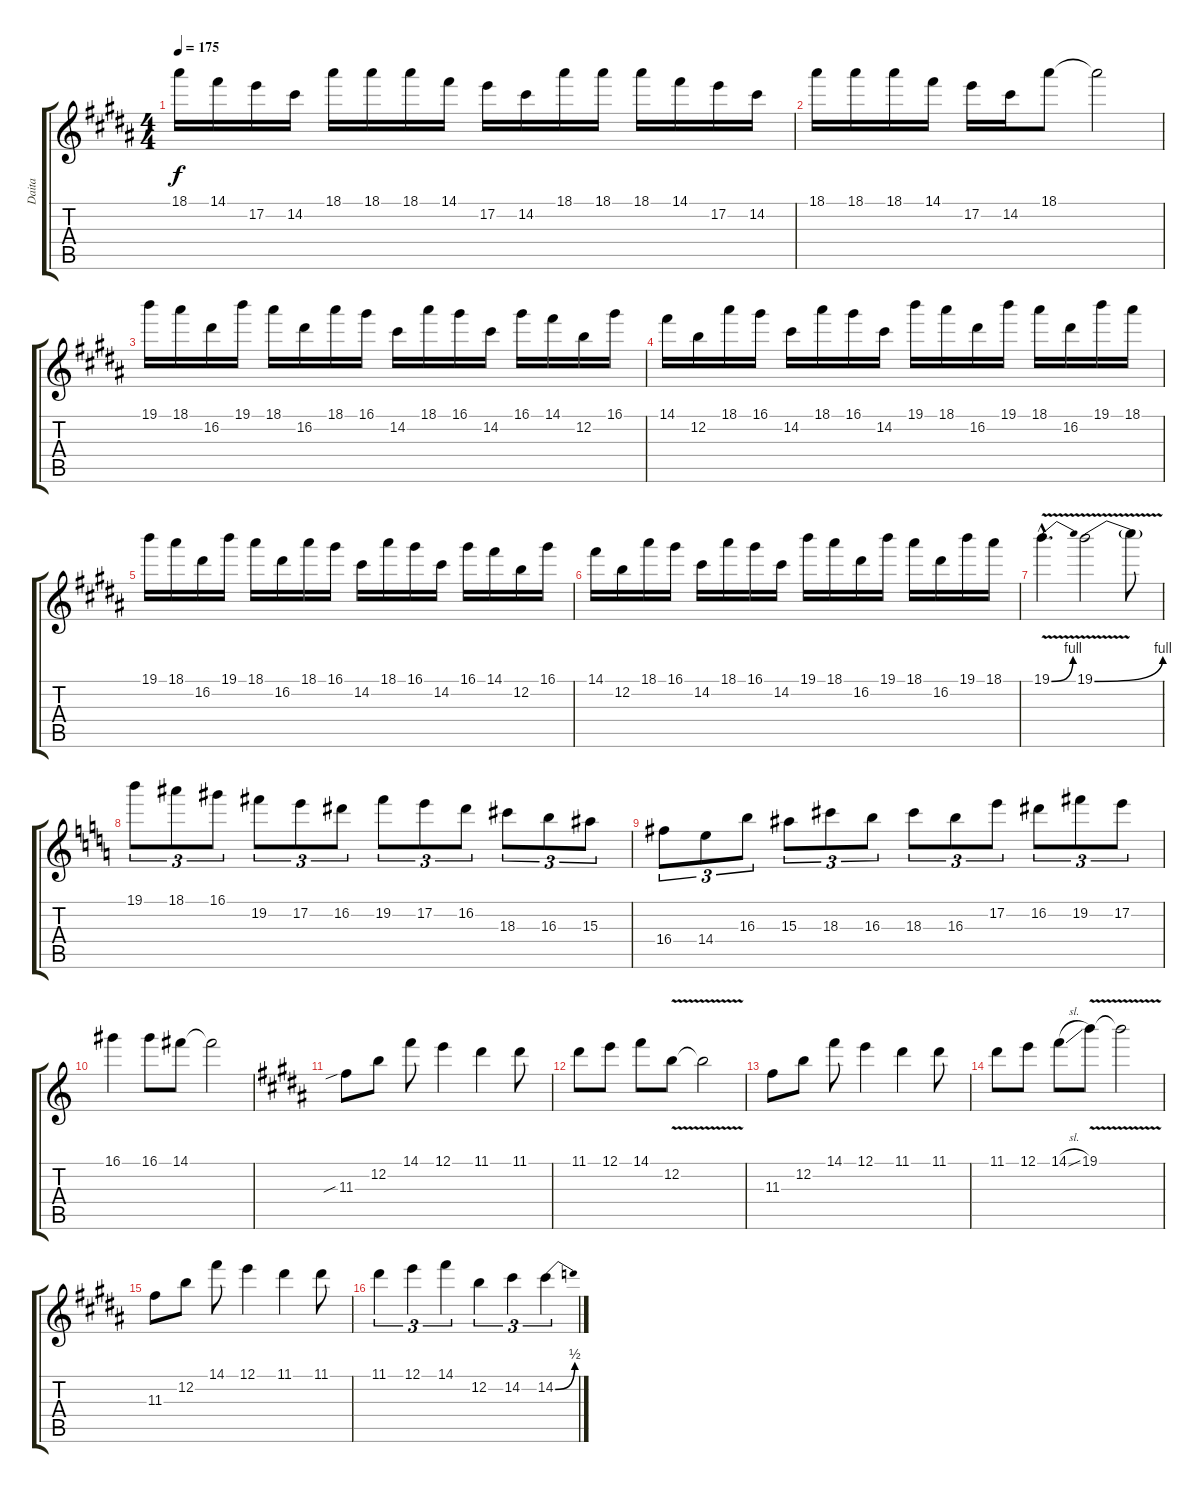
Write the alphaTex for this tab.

\track ("Daita" "Daita") {instrument distortionguitar}
\staff {score tabs}
\tuning (E4 B3 G3 D3 A2 E2) {hide}
\ts (4 4)
\tempo 175
\clef g2
\ks b
18.1.16{dy f} 14.1.16 17.2.16 14.2.16 18.1.16 18.1.16 18.1.16 14.1.16 17.2.16 14.2.16 18.1.16 18.1.16 18.1.16 14.1.16 17.2.16 14.2.16 |
18.1.16 18.1.16 18.1.16 14.1.16 17.2.16 14.2.16 18.1.8 18.1{t}.2 |
19.1.16 18.1.16 16.2.16 19.1.16 18.1.16 16.2.16 18.1.16 16.1.16 14.2.16 18.1.16 16.1.16 14.2.16 16.1.16 14.1.16 12.2.16 16.1.16 |
14.1.16 12.2.16 18.1.16 16.1.16 14.2.16 18.1.16 16.1.16 14.2.16 19.1.16 18.1.16 16.2.16 19.1.16 18.1.16 16.2.16 19.1.16 18.1.16 |
19.1.16 18.1.16 16.2.16 19.1.16 18.1.16 16.2.16 18.1.16 16.1.16 14.2.16 18.1.16 16.1.16 14.2.16 16.1.16 14.1.16 12.2.16 16.1.16 |
14.1.16 12.2.16 18.1.16 16.1.16 14.2.16 18.1.16 16.1.16 14.2.16 19.1.16 18.1.16 16.2.16 19.1.16 18.1.16 16.2.16 19.1.16 18.1.16 |
19.1{be (bend 0 0 60 4) v hac}.4{d} 19.1{be (bend 0 0 60 4) v}.2 19.1{t}.8 |
\ks c
19.1.8{tu (3 2)} 18.1.8{tu (3 2)} 16.1.8{tu (3 2)} 19.2.8{tu (3 2)} 17.2.8{tu (3 2)} 16.2.8{tu (3 2)} 19.2.8{tu (3 2)} 17.2.8{tu (3 2)} 16.2.8{tu (3 2)} 18.3.8{tu (3 2)} 16.3.8{tu (3 2)} 15.3.8{tu (3 2)} |
16.4.8{tu (3 2)} 14.4.8{tu (3 2)} 16.3.8{tu (3 2)} 15.3.8{tu (3 2)} 18.3.8{tu (3 2)} 16.3.8{tu (3 2)} 18.3.8{tu (3 2)} 16.3.8{tu (3 2)} 17.2.8{tu (3 2)} 16.2.8{tu (3 2)} 19.2.8{tu (3 2)} 17.2.8{tu (3 2)} |
16.1.4 16.1.8 14.1.8 14.1{t}.2 |
\ks b
11.3{sib}.8 12.2.8 14.1.8 12.1.4 11.1.4 11.1.8 |
11.1.8 12.1.8 14.1.8 12.2{v}.8 12.2{t}.2 |
11.3.8 12.2.8 14.1.8 12.1.4 11.1.4 11.1.8 |
11.1.8 12.1.8 14.1{sl}.8 19.1{v}.8 19.1{t}.2 |
11.3.8 12.2.8 14.1.8 12.1.4 11.1.4 11.1.8 |
11.1.4{tu (3 2)} 12.1.4{tu (3 2)} 14.1.4{tu (3 2)} 12.2.4{tu (3 2)} 14.2.4{tu (3 2)} 14.2{be (bend 0 0 60 2)}.4{tu (3 2)}
